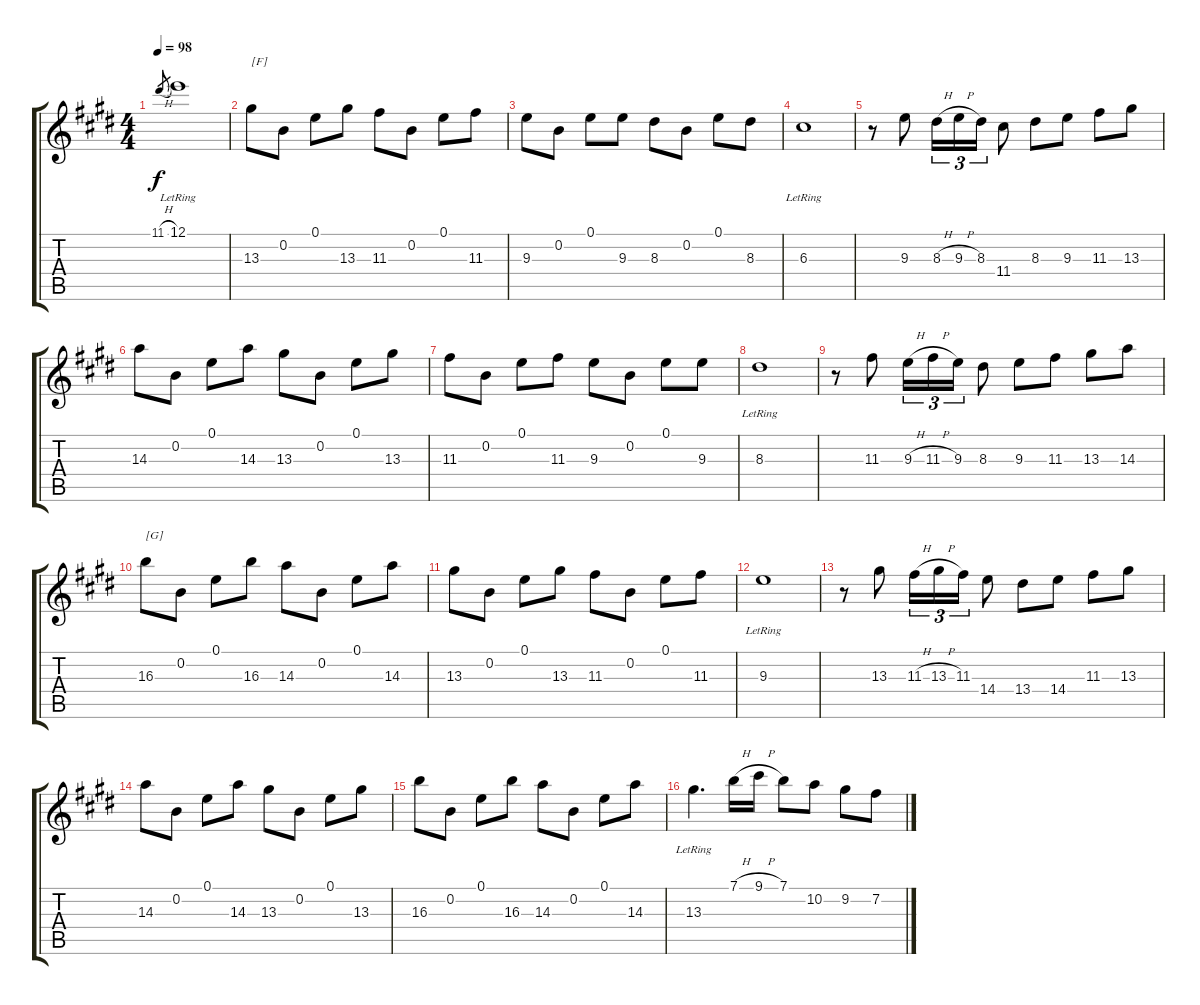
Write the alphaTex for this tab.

\track "" {instrument acousticguitarsteel}
\staff {score tabs}
\tuning (E4 B3 G3 D3 A2 E2) {hide}
\ts (4 4)
\tempo 98
\clef g2
\ks e
11.1{h}.8{gr dy f} 12.1{lr}.1 |
13.3.8{txt "[F]"} 0.2.8 0.1.8 13.3.8 11.3.8 0.2.8 0.1.8 11.3.8 |
9.3.8 0.2.8 0.1.8 9.3.8 8.3.8 0.2.8 0.1.8 8.3.8 |
6.3{lr}.1 |
r.8 9.3.8 8.3{h}.16{tu (3 2)} 9.3{h}.16{tu (3 2)} 8.3.16{tu (3 2)} 11.4.8 8.3.8 9.3.8 11.3.8 13.3.8 |
14.3.8 0.2.8 0.1.8 14.3.8 13.3.8 0.2.8 0.1.8 13.3.8 |
11.3.8 0.2.8 0.1.8 11.3.8 9.3.8 0.2.8 0.1.8 9.3.8 |
8.3{lr}.1 |
r.8 11.3.8 9.3{h}.16{tu (3 2)} 11.3{h}.16{tu (3 2)} 9.3.16{tu (3 2)} 8.3.8 9.3.8 11.3.8 13.3.8 14.3.8 |
16.3.8{txt "[G]"} 0.2.8 0.1.8 16.3.8 14.3.8 0.2.8 0.1.8 14.3.8 |
13.3.8 0.2.8 0.1.8 13.3.8 11.3.8 0.2.8 0.1.8 11.3.8 |
9.3{lr}.1 |
r.8 13.3.8 11.3{h}.16{tu (3 2)} 13.3{h}.16{tu (3 2)} 11.3.16{tu (3 2)} 14.4.8 13.4.8 14.4.8 11.3.8 13.3.8 |
14.3.8 0.2.8 0.1.8 14.3.8 13.3.8 0.2.8 0.1.8 13.3.8 |
16.3.8 0.2.8 0.1.8 16.3.8 14.3.8 0.2.8 0.1.8 14.3.8 |
13.3{lr}.4{d} 7.1{h}.16 9.1{h}.16 7.1.8 10.2.8 9.2.8 7.2.8
